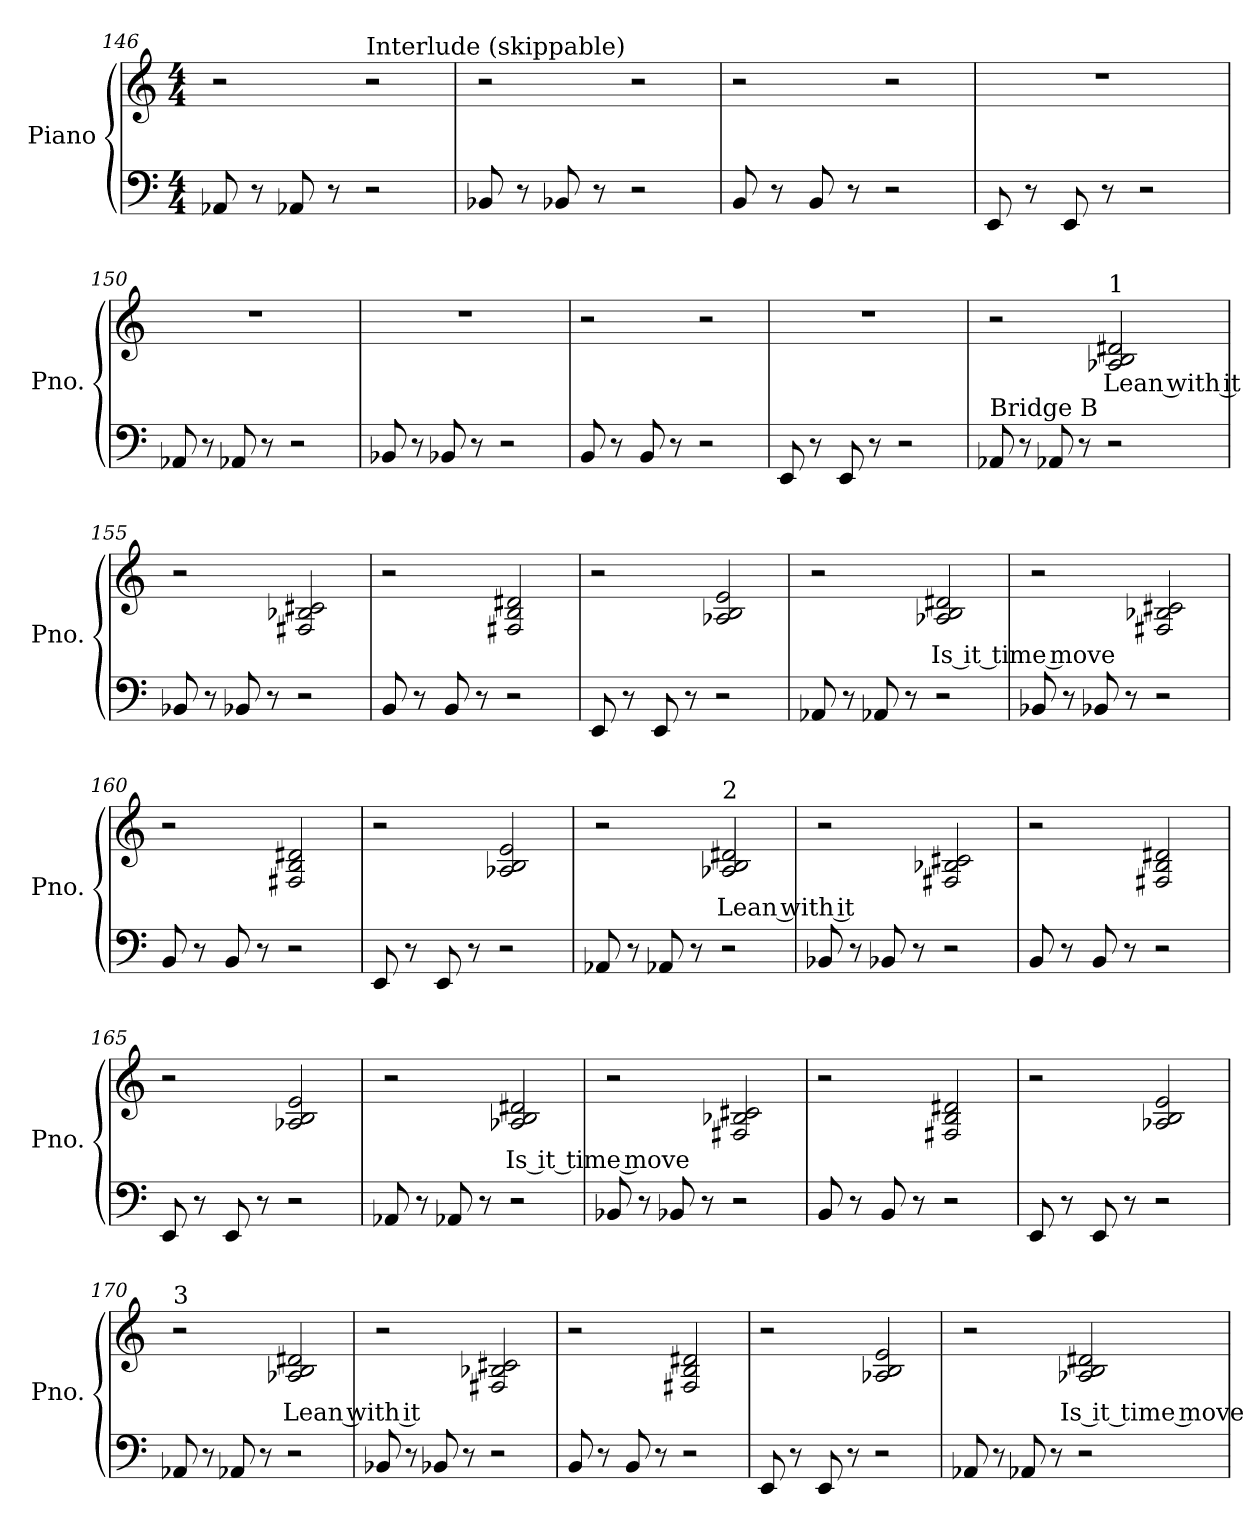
**kern	**kern	**text
*part1	*part1	*part1
*staff2	*staff1	*staff1
*I"Piano	*	*
*I'Pno.	*	*
*clefF4	*clefG2	*
*k[]	*k[]	*
*M4/4	*M4/4	*
=146	=146	=146
8AA-X/	2r	.
8r	.	.
8AA-X/	.	.
8r	.	.
!	!LO:TX:a:t=Interlude (skippable)	!
2r	2r	.
=147	=147	=147
8BB-X/	2r	.
8r	.	.
8BB-X/	.	.
8r	.	.
2r	2r	.
=148	=148	=148
8BB/	2r	.
8r	.	.
8BB/	.	.
8r	.	.
2r	2r	.
=149	=149	=149
8EE/	1r	.
8r	.	.
8EE/	.	.
8r	.	.
2r	.	.
!!LO:PB:g=z
=150	=150	=150
8AA-X/	1r	.
8r	.	.
8AA-X/	.	.
8r	.	.
2r	.	.
=151	=151	=151
8BB-X/	1r	.
8r	.	.
8BB-X/	.	.
8r	.	.
2r	.	.
=152	=152	=152
8BB/	2r	.
8r	.	.
8BB/	.	.
8r	.	.
2r	2r	.
=153	=153	=153
8EE/	1r	.
8r	.	.
8EE/	.	.
8r	.	.
2r	.	.
=154	=154	=154
!LO:TX:a:t=Bridge B	!	!
8AA-X/	2r	.
8r	.	.
8AA-X/	.	.
8r	.	.
!	!LO:TX:a:t=1	!
2r	2A-X/ 2B/ 2d#X/	Lean with it
!!LO:LB:g=z
=155	=155	=155
8BB-X/	2r	.
8r	.	.
8BB-X/	.	.
8r	.	.
2r	2F#X/ 2B-X/ 2c#X/	.
=156	=156	=156
8BB/	2r	.
8r	.	.
8BB/	.	.
8r	.	.
2r	2F#X/ 2B/ 2d#X/	.
=157	=157	=157
8EE/	2r	.
8r	.	.
8EE/	.	.
8r	.	.
2r	2A-X/ 2B/ 2e/	.
=158	=158	=158
8AA-X/	2r	.
8r	.	.
8AA-X/	.	.
8r	.	.
2r	2A-X/ 2B/ 2d#X/	Is it time move
!!LO:LB:g=z
=159	=159	=159
8BB-X/	2r	.
8r	.	.
8BB-X/	.	.
8r	.	.
2r	2F#X/ 2B-X/ 2c#X/	.
=160	=160	=160
8BB/	2r	.
8r	.	.
8BB/	.	.
8r	.	.
2r	2F#X/ 2B/ 2d#X/	.
=161	=161	=161
8EE/	2r	.
8r	.	.
8EE/	.	.
8r	.	.
2r	2A-X/ 2B/ 2e/	.
=162	=162	=162
8AA-X/	2r	.
8r	.	.
8AA-X/	.	.
8r	.	.
!	!LO:TX:a:t=2	!
2r	2A-X/ 2B/ 2d#X/	Lean with it
!!LO:LB:g=z
=163	=163	=163
8BB-X/	2r	.
8r	.	.
8BB-X/	.	.
8r	.	.
2r	2F#X/ 2B-X/ 2c#X/	.
=164	=164	=164
8BB/	2r	.
8r	.	.
8BB/	.	.
8r	.	.
2r	2F#X/ 2B/ 2d#X/	.
=165	=165	=165
8EE/	2r	.
8r	.	.
8EE/	.	.
8r	.	.
2r	2A-X/ 2B/ 2e/	.
=166	=166	=166
8AA-X/	2r	.
8r	.	.
8AA-X/	.	.
8r	.	.
2r	2A-X/ 2B/ 2d#X/	Is it time move
!!LO:LB:g=z
=167	=167	=167
8BB-X/	2r	.
8r	.	.
8BB-X/	.	.
8r	.	.
2r	2F#X/ 2B-X/ 2c#X/	.
=168	=168	=168
8BB/	2r	.
8r	.	.
8BB/	.	.
8r	.	.
2r	2F#X/ 2B/ 2d#X/	.
=169	=169	=169
8EE/	2r	.
8r	.	.
8EE/	.	.
8r	.	.
2r	2A-X/ 2B/ 2e/	.
=170	=170	=170
!	!LO:TX:a:t=3	!
8AA-X/	2r	.
8r	.	.
8AA-X/	.	.
8r	.	.
2r	2A-X/ 2B/ 2d#X/	Lean with it
!!LO:PB:g=z
=171	=171	=171
8BB-X/	2r	.
8r	.	.
8BB-X/	.	.
8r	.	.
2r	2F#X/ 2B-X/ 2c#X/	.
=172	=172	=172
8BB/	2r	.
8r	.	.
8BB/	.	.
8r	.	.
2r	2F#X/ 2B/ 2d#X/	.
=173	=173	=173
8EE/	2r	.
8r	.	.
8EE/	.	.
8r	.	.
2r	2A-X/ 2B/ 2e/	.
=174	=174	=174
8AA-X/	2r	.
8r	.	.
8AA-X/	.	.
8r	.	.
2r	2A-X/ 2B/ 2d#X/	Is it time move
=	=	=
*-	*-	*-
